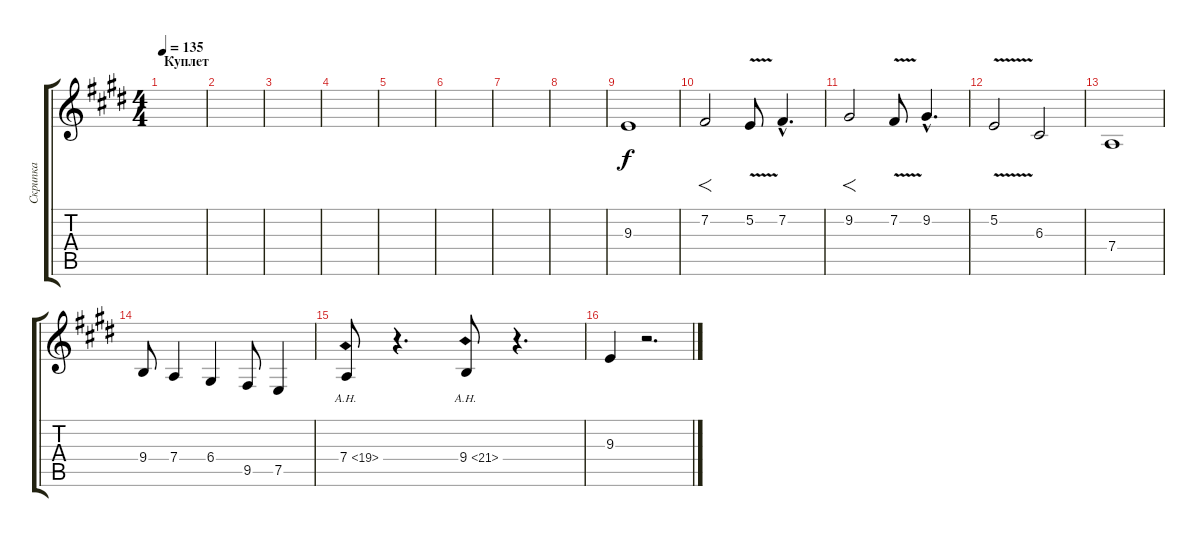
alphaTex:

\track ("Скрипка" "Скрипка") {instrument violin}
\staff {score tabs}
\tuning (E4 B3 G3 D3 A2 E2) {hide}
\ts (4 4)
\section ("" "Куплет")
\tempo 135
\clef g2
\ks e
|
|
|
|
|
|
|
|
9.3.1 |
7.2.2{f} 5.2{v}.8 7.2{hac}.4{d} |
9.2.2{f} 7.2{v}.8 9.2{hac}.4{d} |
5.2{v}.2 6.3.2 |
7.4.1 |
9.4.8 7.4.4 6.4.4 9.5.8 7.5.4 |
7.4{ah 12}.8 r.4{d} 9.4{ah 12}.8 r.4{d} |
9.3.4 r.2{d}
